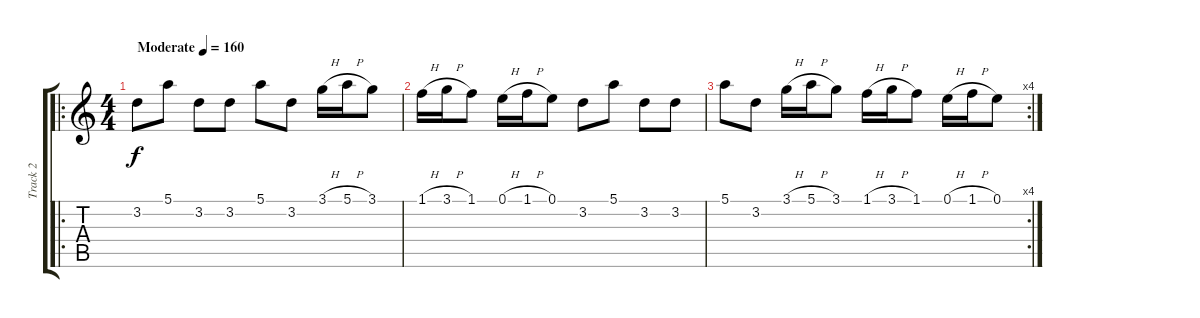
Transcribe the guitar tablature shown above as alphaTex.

\track ("Track 2" "Track 2") {instrument acousticguitarsteel}
\staff {score tabs}
\tuning (E4 B3 G3 D3 A2 E2) {hide}
\ro
\ts (4 4)
\tempo (160 "Moderate")
\clef g2
\ks c
3.2.8{dy f instrument acousticguitarsteel} 5.1.8 3.2.8 3.2.8 5.1.8 3.2.8 3.1{h}.16 5.1{h}.16 3.1.8 |
1.1{h}.16 3.1{h}.16 1.1.8 0.1{h}.16 1.1{h}.16 0.1.8 3.2.8 5.1.8 3.2.8 3.2.8 |
\rc 4
5.1.8 3.2.8 3.1{h}.16 5.1{h}.16 3.1.8 1.1{h}.16 3.1{h}.16 1.1.8 0.1{h}.16 1.1{h}.16 0.1.8
